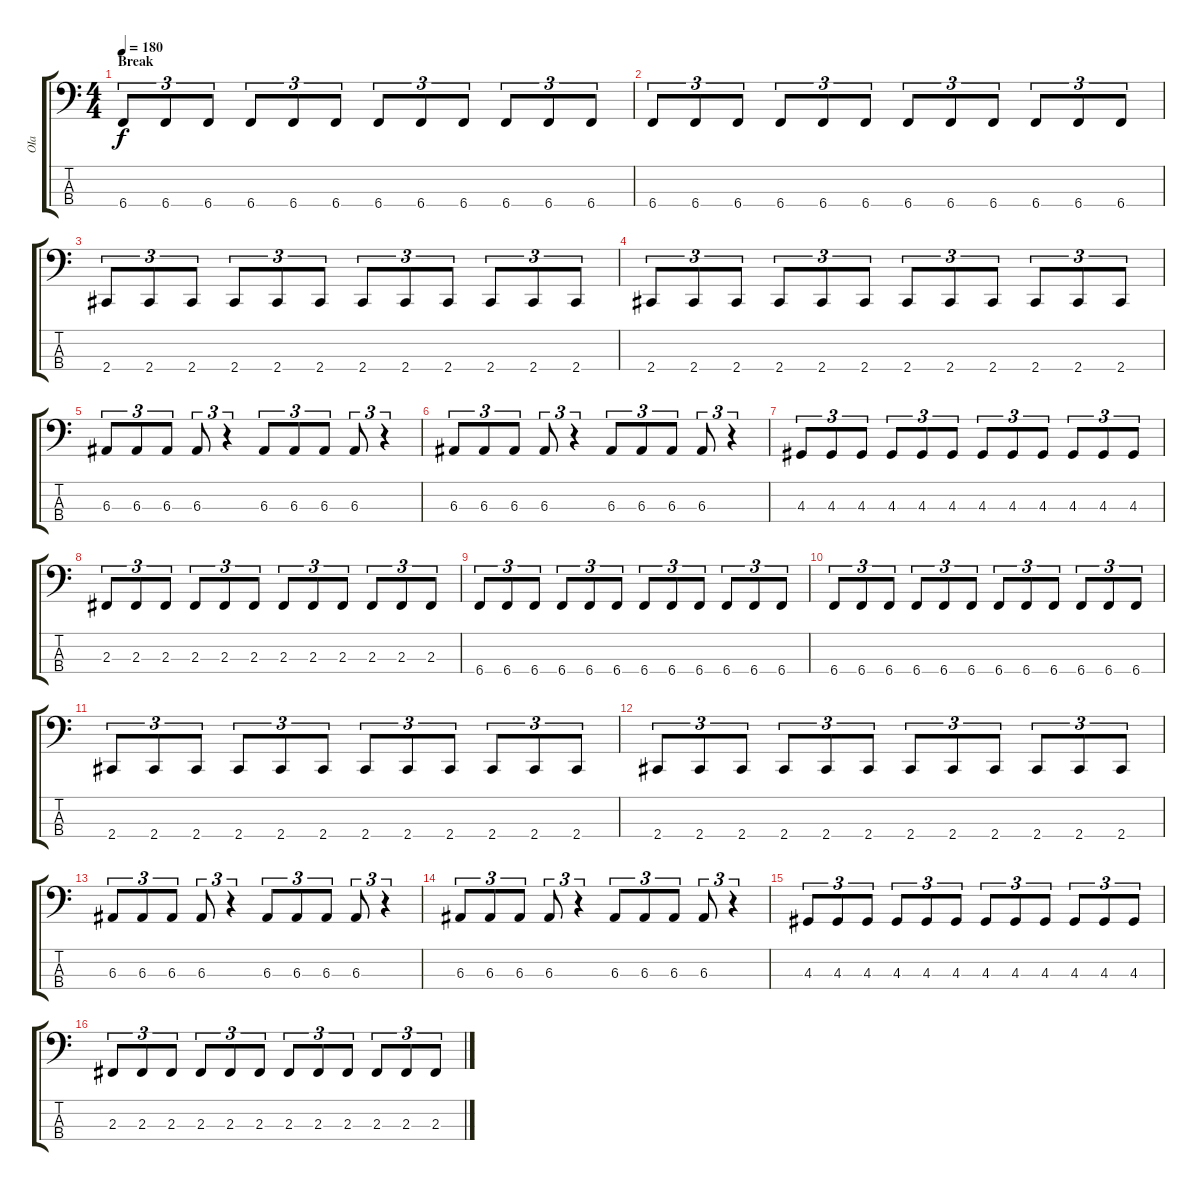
\track ("OIa" "OIa") {instrument electricbasspick}
\staff {score tabs}
\tuning (D2 A1 E1 B0) {hide}
\ts (4 4)
\section ("" "Break")
\tempo 180
\clef f4
\ks c
6.4.8{tu (3 2) dy f} 6.4.8{tu (3 2)} 6.4.8{tu (3 2)} 6.4.8{tu (3 2)} 6.4.8{tu (3 2)} 6.4.8{tu (3 2)} 6.4.8{tu (3 2)} 6.4.8{tu (3 2)} 6.4.8{tu (3 2)} 6.4.8{tu (3 2)} 6.4.8{tu (3 2)} 6.4.8{tu (3 2)} |
6.4.8{tu (3 2)} 6.4.8{tu (3 2)} 6.4.8{tu (3 2)} 6.4.8{tu (3 2)} 6.4.8{tu (3 2)} 6.4.8{tu (3 2)} 6.4.8{tu (3 2)} 6.4.8{tu (3 2)} 6.4.8{tu (3 2)} 6.4.8{tu (3 2)} 6.4.8{tu (3 2)} 6.4.8{tu (3 2)} |
2.4.8{tu (3 2)} 2.4.8{tu (3 2)} 2.4.8{tu (3 2)} 2.4.8{tu (3 2)} 2.4.8{tu (3 2)} 2.4.8{tu (3 2)} 2.4.8{tu (3 2)} 2.4.8{tu (3 2)} 2.4.8{tu (3 2)} 2.4.8{tu (3 2)} 2.4.8{tu (3 2)} 2.4.8{tu (3 2)} |
2.4.8{tu (3 2)} 2.4.8{tu (3 2)} 2.4.8{tu (3 2)} 2.4.8{tu (3 2)} 2.4.8{tu (3 2)} 2.4.8{tu (3 2)} 2.4.8{tu (3 2)} 2.4.8{tu (3 2)} 2.4.8{tu (3 2)} 2.4.8{tu (3 2)} 2.4.8{tu (3 2)} 2.4.8{tu (3 2)} |
6.3.8{tu (3 2)} 6.3.8{tu (3 2)} 6.3.8{tu (3 2)} 6.3.8{tu (3 2)} r.4{tu (3 2)} 6.3.8{tu (3 2)} 6.3.8{tu (3 2)} 6.3.8{tu (3 2)} 6.3.8{tu (3 2)} r.4{tu (3 2)} |
6.3.8{tu (3 2)} 6.3.8{tu (3 2)} 6.3.8{tu (3 2)} 6.3.8{tu (3 2)} r.4{tu (3 2)} 6.3.8{tu (3 2)} 6.3.8{tu (3 2)} 6.3.8{tu (3 2)} 6.3.8{tu (3 2)} r.4{tu (3 2)} |
4.3.8{tu (3 2)} 4.3.8{tu (3 2)} 4.3.8{tu (3 2)} 4.3.8{tu (3 2)} 4.3.8{tu (3 2)} 4.3.8{tu (3 2)} 4.3.8{tu (3 2)} 4.3.8{tu (3 2)} 4.3.8{tu (3 2)} 4.3.8{tu (3 2)} 4.3.8{tu (3 2)} 4.3.8{tu (3 2)} |
2.3.8{tu (3 2)} 2.3.8{tu (3 2)} 2.3.8{tu (3 2)} 2.3.8{tu (3 2)} 2.3.8{tu (3 2)} 2.3.8{tu (3 2)} 2.3.8{tu (3 2)} 2.3.8{tu (3 2)} 2.3.8{tu (3 2)} 2.3.8{tu (3 2)} 2.3.8{tu (3 2)} 2.3.8{tu (3 2)} |
6.4.8{tu (3 2)} 6.4.8{tu (3 2)} 6.4.8{tu (3 2)} 6.4.8{tu (3 2)} 6.4.8{tu (3 2)} 6.4.8{tu (3 2)} 6.4.8{tu (3 2)} 6.4.8{tu (3 2)} 6.4.8{tu (3 2)} 6.4.8{tu (3 2)} 6.4.8{tu (3 2)} 6.4.8{tu (3 2)} |
6.4.8{tu (3 2)} 6.4.8{tu (3 2)} 6.4.8{tu (3 2)} 6.4.8{tu (3 2)} 6.4.8{tu (3 2)} 6.4.8{tu (3 2)} 6.4.8{tu (3 2)} 6.4.8{tu (3 2)} 6.4.8{tu (3 2)} 6.4.8{tu (3 2)} 6.4.8{tu (3 2)} 6.4.8{tu (3 2)} |
2.4.8{tu (3 2)} 2.4.8{tu (3 2)} 2.4.8{tu (3 2)} 2.4.8{tu (3 2)} 2.4.8{tu (3 2)} 2.4.8{tu (3 2)} 2.4.8{tu (3 2)} 2.4.8{tu (3 2)} 2.4.8{tu (3 2)} 2.4.8{tu (3 2)} 2.4.8{tu (3 2)} 2.4.8{tu (3 2)} |
2.4.8{tu (3 2)} 2.4.8{tu (3 2)} 2.4.8{tu (3 2)} 2.4.8{tu (3 2)} 2.4.8{tu (3 2)} 2.4.8{tu (3 2)} 2.4.8{tu (3 2)} 2.4.8{tu (3 2)} 2.4.8{tu (3 2)} 2.4.8{tu (3 2)} 2.4.8{tu (3 2)} 2.4.8{tu (3 2)} |
6.3.8{tu (3 2)} 6.3.8{tu (3 2)} 6.3.8{tu (3 2)} 6.3.8{tu (3 2)} r.4{tu (3 2)} 6.3.8{tu (3 2)} 6.3.8{tu (3 2)} 6.3.8{tu (3 2)} 6.3.8{tu (3 2)} r.4{tu (3 2)} |
6.3.8{tu (3 2)} 6.3.8{tu (3 2)} 6.3.8{tu (3 2)} 6.3.8{tu (3 2)} r.4{tu (3 2)} 6.3.8{tu (3 2)} 6.3.8{tu (3 2)} 6.3.8{tu (3 2)} 6.3.8{tu (3 2)} r.4{tu (3 2)} |
4.3.8{tu (3 2)} 4.3.8{tu (3 2)} 4.3.8{tu (3 2)} 4.3.8{tu (3 2)} 4.3.8{tu (3 2)} 4.3.8{tu (3 2)} 4.3.8{tu (3 2)} 4.3.8{tu (3 2)} 4.3.8{tu (3 2)} 4.3.8{tu (3 2)} 4.3.8{tu (3 2)} 4.3.8{tu (3 2)} |
2.3.8{tu (3 2)} 2.3.8{tu (3 2)} 2.3.8{tu (3 2)} 2.3.8{tu (3 2)} 2.3.8{tu (3 2)} 2.3.8{tu (3 2)} 2.3.8{tu (3 2)} 2.3.8{tu (3 2)} 2.3.8{tu (3 2)} 2.3.8{tu (3 2)} 2.3.8{tu (3 2)} 2.3.8{tu (3 2)}
